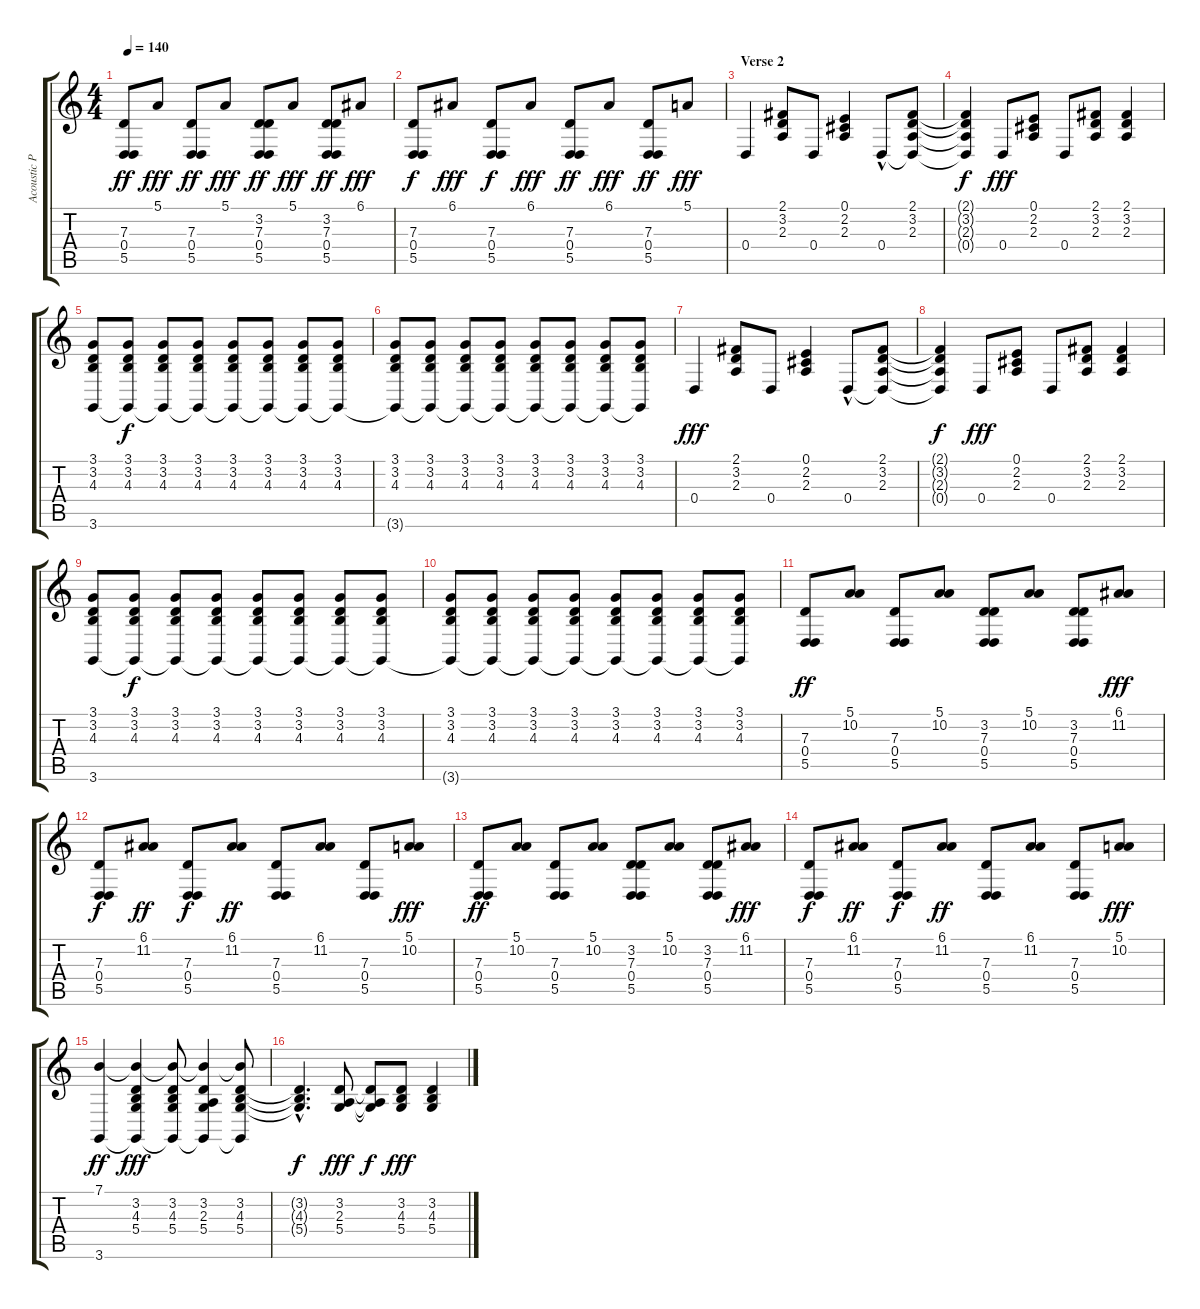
\track ("Acoustic Piano" "Acoustic P") {instrument brightacousticpiano}
\staff {score tabs}
\tuning (E4 B3 G3 D3 A2 E2) {hide}
\ts (4 4)
\tempo 140
\clef g2
\ks c
(7.3 0.4 5.5).8{dy ff} 5.1.8{dy fff} (7.3 0.4 5.5).8{dy ff} 5.1.8{dy fff} (3.2 7.3 0.4 5.5).8{dy ff} 5.1.8{dy fff} (3.2 7.3 0.4 5.5).8{dy ff} 6.1.8{dy fff} |
(7.3 0.4 5.5).8{dy f} 6.1.8{dy fff} (7.3 0.4 5.5).8{dy f} 6.1.8{dy fff} (7.3 0.4 5.5).8{dy ff} 6.1.8{dy fff} (7.3 0.4 5.5).8{dy ff} 5.1.8{dy fff} |
\section ("" "Verse 2")
0.4.4 (2.1 3.2 2.3).8 0.4.8 (0.1 2.2 2.3).4 0.4{hac}.8 (2.1 3.2 2.3 0.4{t}).8 |
(2.1{t} 3.2{t} 2.3{t} 0.4{t}).4{dy f} 0.4.8{dy fff} (0.1 2.2 2.3).8 0.4.8 (2.1 3.2 2.3).8 (2.1 3.2 2.3).4 |
(3.1 3.2 4.3 3.6).8 (3.1 3.2 4.3 3.6{t}).8{dy f} (3.1 3.2 4.3 3.6{t}).8 (3.1 3.2 4.3 3.6{t}).8 (3.1 3.2 4.3 3.6{t}).8 (3.1 3.2 4.3 3.6{t}).8 (3.1 3.2 4.3 3.6{t}).8 (3.1 3.2 4.3 3.6{t}).8 |
(3.1 3.2 4.3 3.6{t}).8 (3.1 3.2 4.3 3.6{t}).8 (3.1 3.2 4.3 3.6{t}).8 (3.1 3.2 4.3 3.6{t}).8 (3.1 3.2 4.3 3.6{t}).8 (3.1 3.2 4.3 3.6{t}).8 (3.1 3.2 4.3 3.6{t}).8 (3.1 3.2 4.3 3.6{t}).8 |
0.4.4{dy fff} (2.1 3.2 2.3).8 0.4.8 (0.1 2.2 2.3).4 0.4{hac}.8 (2.1 3.2 2.3 0.4{t}).8 |
(2.1{t} 3.2{t} 2.3{t} 0.4{t}).4{dy f} 0.4.8{dy fff} (0.1 2.2 2.3).8 0.4.8 (2.1 3.2 2.3).8 (2.1 3.2 2.3).4 |
(3.1 3.2 4.3 3.6).8 (3.1 3.2 4.3 3.6{t}).8{dy f} (3.1 3.2 4.3 3.6{t}).8 (3.1 3.2 4.3 3.6{t}).8 (3.1 3.2 4.3 3.6{t}).8 (3.1 3.2 4.3 3.6{t}).8 (3.1 3.2 4.3 3.6{t}).8 (3.1 3.2 4.3 3.6{t}).8 |
(3.1 3.2 4.3 3.6{t}).8 (3.1 3.2 4.3 3.6{t}).8 (3.1 3.2 4.3 3.6{t}).8 (3.1 3.2 4.3 3.6{t}).8 (3.1 3.2 4.3 3.6{t}).8 (3.1 3.2 4.3 3.6{t}).8 (3.1 3.2 4.3 3.6{t}).8 (3.1 3.2 4.3 3.6{t}).8 |
(7.3 0.4 5.5).8{dy ff} (5.1 10.2).8 (7.3 0.4 5.5).8 (5.1 10.2).8 (3.2 7.3 0.4 5.5).8 (5.1 10.2).8 (3.2 7.3 0.4 5.5).8 (6.1 11.2).8{dy fff} |
(7.3 0.4 5.5).8{dy f} (6.1 11.2).8{dy ff} (7.3 0.4 5.5).8{dy f} (6.1 11.2).8{dy ff} (7.3 0.4 5.5).8 (6.1 11.2).8 (7.3 0.4 5.5).8 (5.1 10.2).8{dy fff} |
(7.3 0.4 5.5).8{dy ff} (5.1 10.2).8 (7.3 0.4 5.5).8 (5.1 10.2).8 (3.2 7.3 0.4 5.5).8 (5.1 10.2).8 (3.2 7.3 0.4 5.5).8 (6.1 11.2).8{dy fff} |
(7.3 0.4 5.5).8{dy f} (6.1 11.2).8{dy ff} (7.3 0.4 5.5).8{dy f} (6.1 11.2).8{dy ff} (7.3 0.4 5.5).8 (6.1 11.2).8 (7.3 0.4 5.5).8 (5.1 10.2).8{dy fff} |
(7.1 3.6).4{dy ff} (7.1{t} 3.2 4.3 5.4 3.6{t}).4{dy fff} (7.1{t} 3.2 4.3 5.4 3.6{t}).8 (7.1{t} 3.2 2.3 5.4 3.6{t}).4 (7.1{t} 3.2 4.3 5.4 3.6{t}).8 |
(3.2{hac t} 4.3{t} 5.4{hac t}).4{d dy f} (3.2 2.3 5.4).8{dy fff} (3.2{t} 2.3{t} 5.4{t}).8{dy f} (3.2 4.3 5.4).8{dy fff} (3.2 4.3 5.4).4
